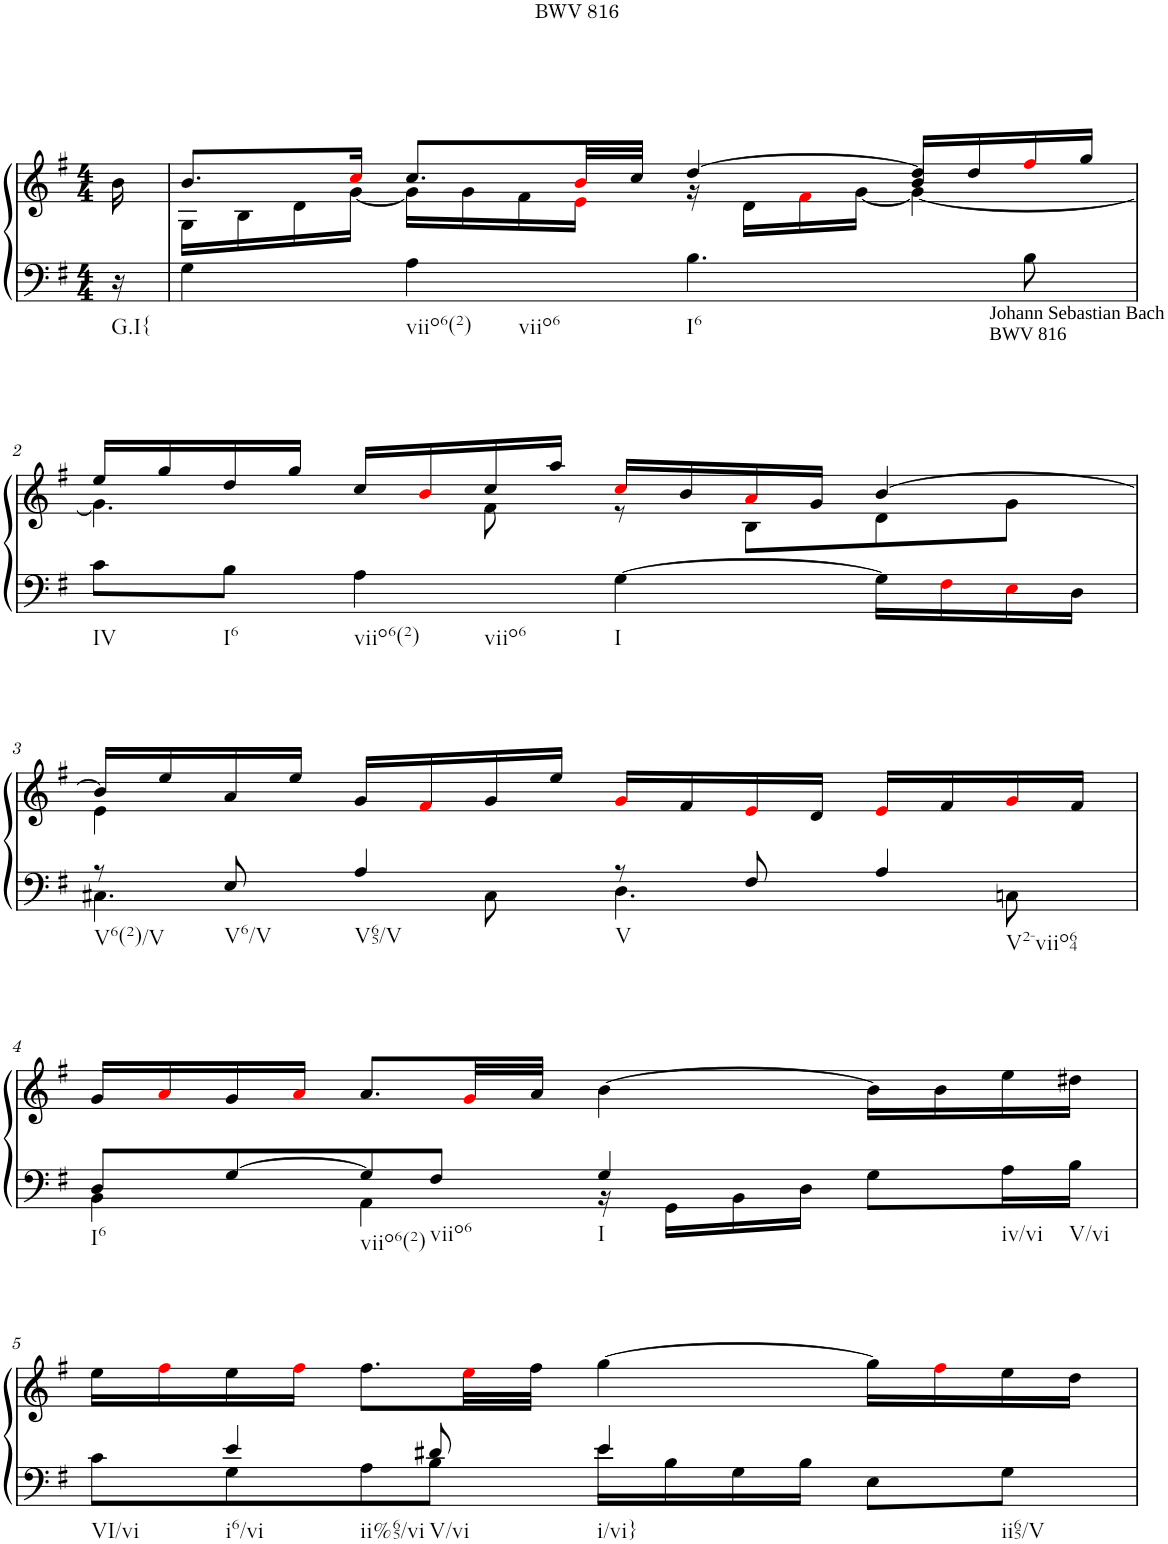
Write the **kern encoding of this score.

**kern	**kern
*part1	*part1
*staff2	*staff1
*I"Klavier linke Hand	*
*clefF4	*clefG2
*k[f#]	*k[f#]
*M4/4	*M4/4
=	=
!LO:TX:b:t=G.I{	!
16r	16b\
=1	=1
*	*^
*	*	*^
4G\	8.b/L	16G\LL	2.ryy
.	.	16B\	.
.	.	16d\	.
.	16cci/Jk	[16g\JJ	.
!LO:TX:b:t=viio6(2)	!	!	!
!LO:TX:b:t=viio6	!	!	!
4A\	8.cc/L	16g\LL]	.
.	.	16g\	.
.	.	16f#\	.
.	32bi/LL	16ei\JJ	.
.	32cc/JJJ	.	.
!LO:TX:b:t=I6	!	!	!
4.B\	[4dd/	16r	.
.	.	16d\LL	.
.	.	16f#i\	.
.	.	[16g\JJ	.
.	16dd/LL]	4g\_	4b/
.	16dd/	.	.
8B\	16ff#i/	.	.
.	16gg/JJ	.	.
*	*	*v	*v
!!LO:LB:g=z
=2	=2	=2
!LO:TX:b:t=IV	!	!
8c\L	16ee/LL	4.g\]
.	16gg/	.
!LO:TX:b:t=I6	!	!
8B\J	16dd/	.
.	16gg/JJ	.
!LO:TX:b:t=viio6(2)	!	!
!LO:TX:b:t=viio6	!	!
4A\	16cc/LL	.
.	16bi/	.
.	16cc/	8f#\
.	16aa/JJ	.
!LO:TX:b:t=I	!	!
[4G\	16cci/LL	8r
.	16b/	.
.	16ai/	8B\L
.	16g/JJ	.
!	!LO:TX:a:t=Johann Sebastian Bach	!
!	!LO:TX:a:t=BWV 816	!
16G\LL]	[4b/	8d\
16F#i\	.	.
16Ei\	.	8g\J
16D\JJ	.	.
!!LO:LB:g=z	!!
=3	=3	=3
*^	*	*
!LO:TX:b:t=V6(2)/V	!	!	!
8r	4.C#X\	16b/LL]	4e\
.	.	16ee/	.
!LO:TX:b:t=V6/V	!	!	!
8E/	.	16a/	.
.	.	16ee/JJ	.
!LO:TX:b:t=V65/V	!	!	!
4A/	.	16g/LL	2.ryy
.	.	16f#i/	.
.	8C#\	16g/	.
.	.	16ee/JJ	.
!LO:TX:b:t=V	!	!	!
8r	4.D\	16gi/LL	.
.	.	16f#/	.
8F#/	.	16ei/	.
.	.	16d/JJ	.
!LO:TX:b:t=V2-viio64	!	!	!
4A/	.	16ei/LL	.
.	.	16f#/	.
.	8Cn\	16gi/	.
.	.	16f#/JJ	.
*	*	*v	*v
!!LO:LB:g=z
=4	=4	=4
!LO:TX:b:t=I6	!	!
8D/L	4BB\	16g/LL
.	.	16ai/
[8G/	.	16g/
.	.	16ai/JJ
!LO:TX:b:t=viio6(2)	!	!
8G/]	4AA\	8.a/L
!LO:TX:b:t=viio6	!	!
8F#/J	.	.
.	.	32gi/LL
.	.	32a/JJJ
!LO:TX:b:t=I	!	!
4G/	16r	[4b\
.	16GG\LL	.
.	16BB\	.
.	16D\JJ	.
!LO:TX:b:t=iv/vi	!	!
!LO:TX:b:t=V/vi	!	!
4ryy	8G\L	16b\LL]
.	.	16b\
.	16A\L	16ee\
.	16B\JJ	16dd#X\JJ
!!LO:LB:g=z
=5	=5	=5
!LO:TX:b:t=VI/vi	!	!
8ryy	8c\L	16ee\LL
.	.	16ff#i\
!LO:TX:b:t=i6/vi	!	!
!LO:TX:b:t=ii%65/vi	!	!
4e/	8G\	16ee\
.	.	16ff#i\JJ
.	8A\	8.ff#\L
!LO:TX:b:t=V/vi	!	!
8d#X/	8B\J	.
.	.	32eei\LL
.	.	32ff#\JJJ
!LO:TX:b:t=i/vi}	!	!
4e/	16e\LL	[4gg\
.	16B\	.
.	16G\	.
.	16B\JJ	.
8ryy	8E\L	16gg\LL]
.	.	16ff#i\
!LO:TX:b:t=ii65/V	!	!
8ryy	8G\J	16ee\
.	.	16dd\JJ
*v	*v	*
=	=
*-	*-
